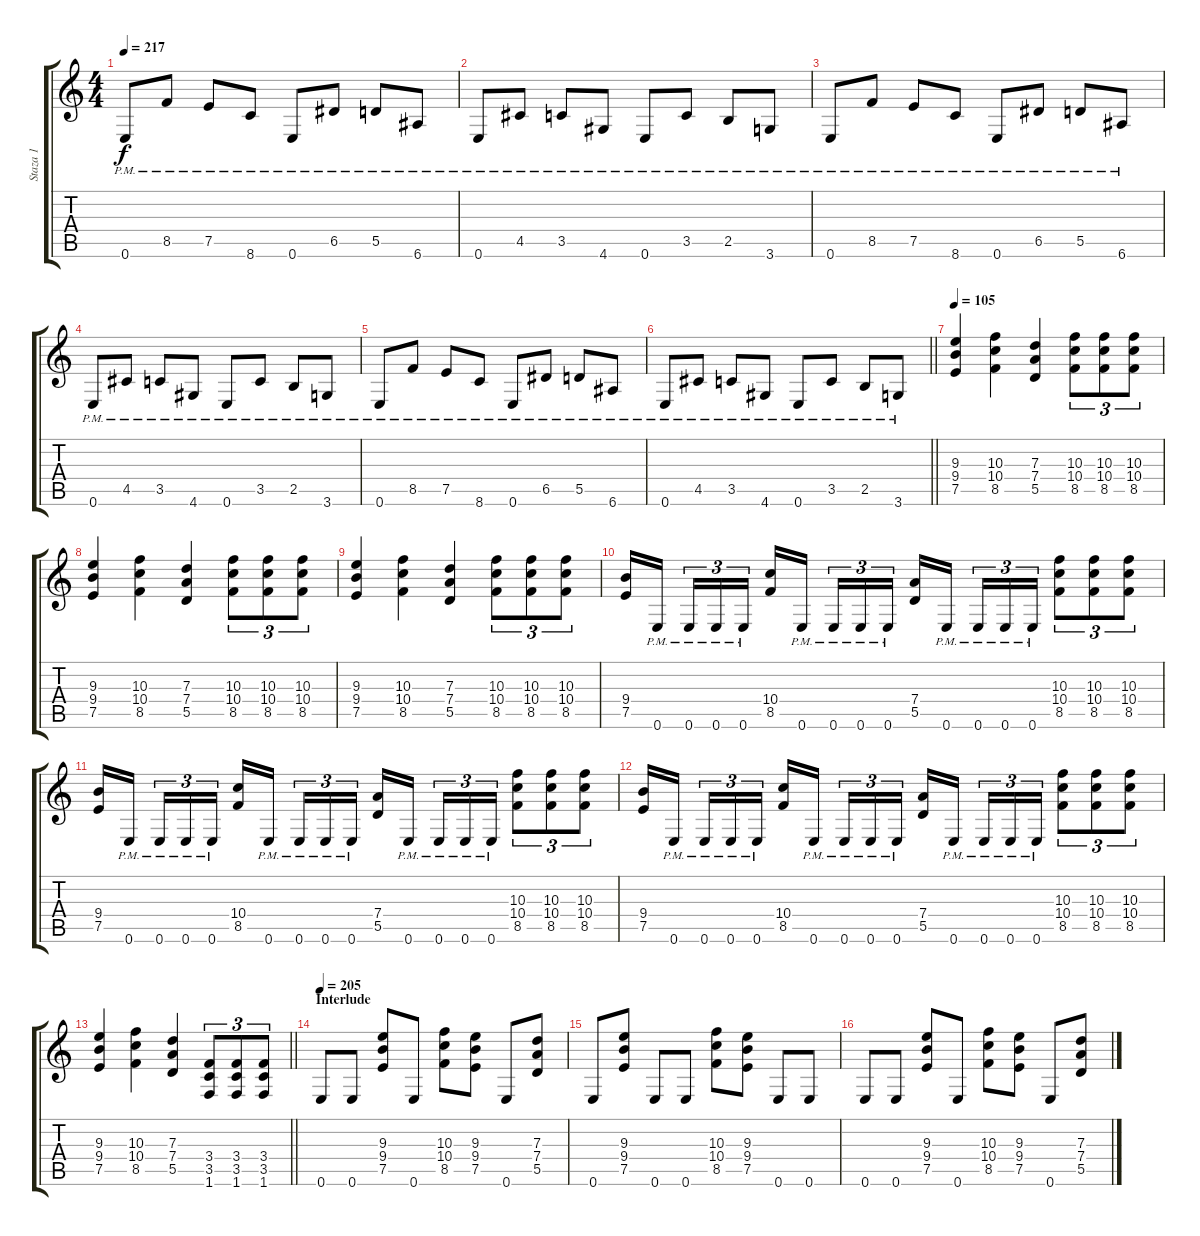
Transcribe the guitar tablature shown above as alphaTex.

\track ("Staza 1" "Staza 1") {instrument overdrivenguitar}
\staff {score tabs}
\tuning (E4 B3 G3 D3 A2 E2) {hide}
\ts (4 4)
\tempo 217
\clef g2
\ks c
0.6{pm}.8{dy f} 8.5{pm}.8 7.5{pm}.8 8.6{pm}.8 0.6{pm}.8 6.5{pm}.8 5.5{pm}.8 6.6{pm}.8 |
0.6{pm}.8 4.5{pm}.8 3.5{pm}.8 4.6{pm}.8 0.6{pm}.8 3.5{pm}.8 2.5{pm}.8 3.6{pm}.8 |
0.6{pm}.8 8.5{pm}.8 7.5{pm}.8 8.6{pm}.8 0.6{pm}.8 6.5{pm}.8 5.5{pm}.8 6.6{pm}.8 |
0.6{pm}.8 4.5{pm}.8 3.5{pm}.8 4.6{pm}.8 0.6{pm}.8 3.5{pm}.8 2.5{pm}.8 3.6{pm}.8 |
0.6{pm}.8 8.5{pm}.8 7.5{pm}.8 8.6{pm}.8 0.6{pm}.8 6.5{pm}.8 5.5{pm}.8 6.6{pm}.8 |
\barLineRight lightlight
0.6{pm}.8 4.5{pm}.8 3.5{pm}.8 4.6{pm}.8 0.6{pm}.8 3.5{pm}.8 2.5{pm}.8 3.6{pm}.8 |
\section ("" "")
\tempo 105
(9.3 9.4 7.5).4 (10.3 10.4 8.5).4 (7.3 7.4 5.5).4 (10.3 10.4 8.5).8{tu (3 2)} (10.3 10.4 8.5).8{tu (3 2)} (10.3 10.4 8.5).8{tu (3 2)} |
(9.3 9.4 7.5).4 (10.3 10.4 8.5).4 (7.3 7.4 5.5).4 (10.3 10.4 8.5).8{tu (3 2)} (10.3 10.4 8.5).8{tu (3 2)} (10.3 10.4 8.5).8{tu (3 2)} |
(9.3 9.4 7.5).4 (10.3 10.4 8.5).4 (7.3 7.4 5.5).4 (10.3 10.4 8.5).8{tu (3 2)} (10.3 10.4 8.5).8{tu (3 2)} (10.3 10.4 8.5).8{tu (3 2)} |
(9.4 7.5).16 0.6{pm}.16{beam splitsecondary} 0.6{pm}.16{tu (3 2)} 0.6{pm}.16{tu (3 2)} 0.6{pm}.16{tu (3 2)} (10.4 8.5).16 0.6{pm}.16{beam splitsecondary} 0.6{pm}.16{tu (3 2)} 0.6{pm}.16{tu (3 2)} 0.6{pm}.16{tu (3 2)} (7.4 5.5).16 0.6{pm}.16{beam splitsecondary} 0.6{pm}.16{tu (3 2)} 0.6{pm}.16{tu (3 2)} 0.6{pm}.16{tu (3 2)} (10.3 10.4 8.5).8{tu (3 2)} (10.3 10.4 8.5).8{tu (3 2)} (10.3 10.4 8.5).8{tu (3 2)} |
(9.4 7.5).16 0.6{pm}.16{beam splitsecondary} 0.6{pm}.16{tu (3 2)} 0.6{pm}.16{tu (3 2)} 0.6{pm}.16{tu (3 2)} (10.4 8.5).16 0.6{pm}.16{beam splitsecondary} 0.6{pm}.16{tu (3 2)} 0.6{pm}.16{tu (3 2)} 0.6{pm}.16{tu (3 2)} (7.4 5.5).16 0.6{pm}.16{beam splitsecondary} 0.6{pm}.16{tu (3 2)} 0.6{pm}.16{tu (3 2)} 0.6{pm}.16{tu (3 2)} (10.3 10.4 8.5).8{tu (3 2)} (10.3 10.4 8.5).8{tu (3 2)} (10.3 10.4 8.5).8{tu (3 2)} |
(9.4 7.5).16 0.6{pm}.16{beam splitsecondary} 0.6{pm}.16{tu (3 2)} 0.6{pm}.16{tu (3 2)} 0.6{pm}.16{tu (3 2)} (10.4 8.5).16 0.6{pm}.16{beam splitsecondary} 0.6{pm}.16{tu (3 2)} 0.6{pm}.16{tu (3 2)} 0.6{pm}.16{tu (3 2)} (7.4 5.5).16 0.6{pm}.16{beam splitsecondary} 0.6{pm}.16{tu (3 2)} 0.6{pm}.16{tu (3 2)} 0.6{pm}.16{tu (3 2)} (10.3 10.4 8.5).8{tu (3 2)} (10.3 10.4 8.5).8{tu (3 2)} (10.3 10.4 8.5).8{tu (3 2)} |
\barLineRight lightlight
(9.3 9.4 7.5).4 (10.3 10.4 8.5).4 (7.3 7.4 5.5).4 (3.4 3.5 1.6).8{tu (3 2)} (3.4 3.5 1.6).8{tu (3 2)} (3.4 3.5 1.6).8{tu (3 2)} |
\section ("" "Interlude")
\tempo 205
0.6.8 0.6.8 (9.3 9.4 7.5).8 0.6.8 (10.3 10.4 8.5).8 (9.3 9.4 7.5).8 0.6.8 (7.3 7.4 5.5).8 |
0.6.8 (9.3 9.4 7.5).8 0.6.8 0.6.8 (10.3 10.4 8.5).8 (9.3 9.4 7.5).8 0.6.8 0.6.8 |
0.6.8 0.6.8 (9.3 9.4 7.5).8 0.6.8 (10.3 10.4 8.5).8 (9.3 9.4 7.5).8 0.6.8 (7.3 7.4 5.5).8
